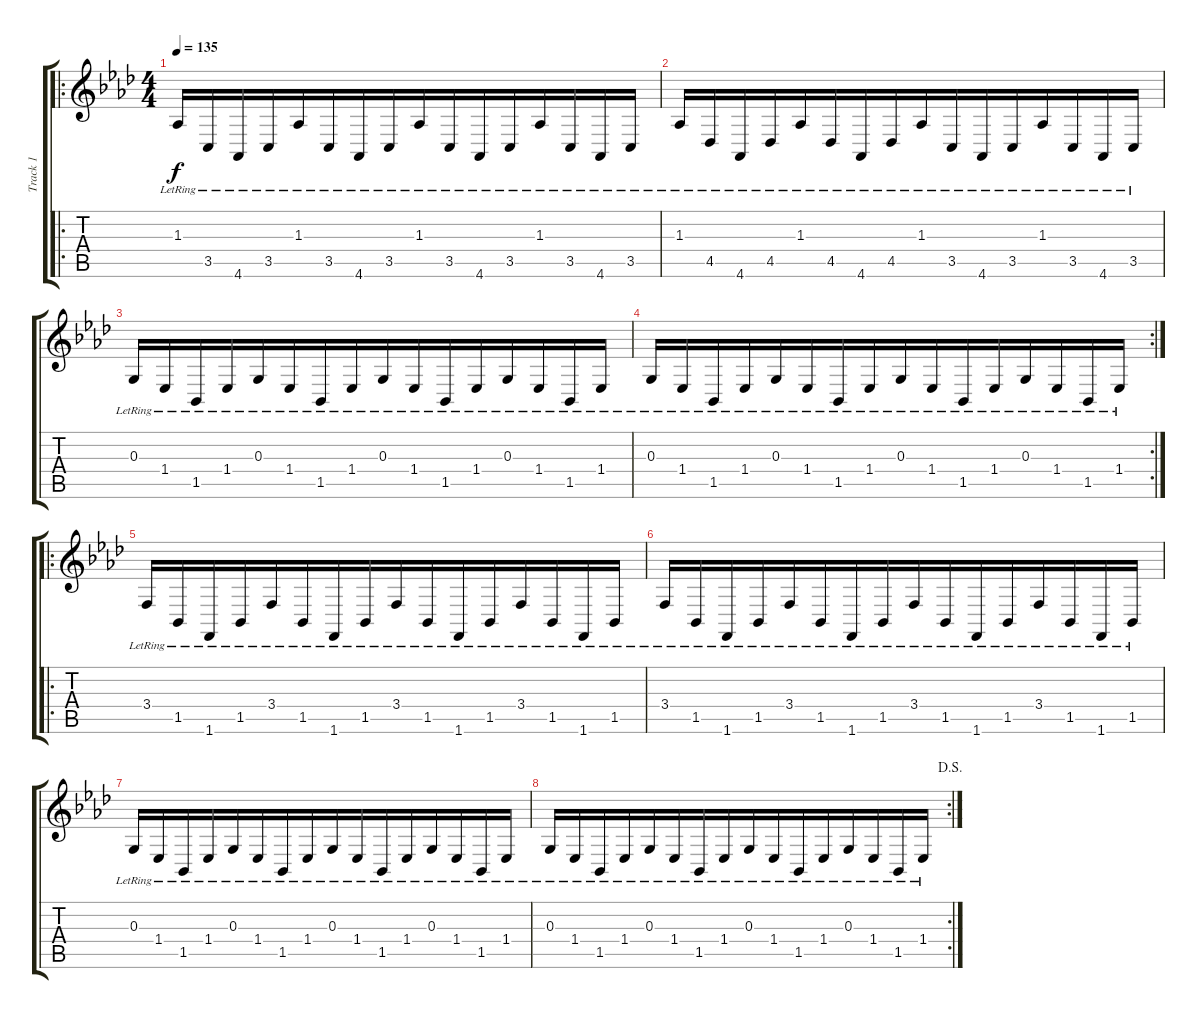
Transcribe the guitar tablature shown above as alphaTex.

\track ("Track 1" "Track 1") {instrument acousticgrandpiano}
\staff {score tabs}
\tuning (E4 B3 G3 D3 A2 E2) {hide}
\ro
\ts (4 4)
\tempo 135
\clef g2
\ks ab
1.3{lr}.16{dy f} 3.5{lr}.16 4.6{lr}.16 3.5{lr}.16{beam merge} 1.3{lr}.16 3.5{lr}.16 4.6{lr}.16 3.5{lr}.16{beam merge} 1.3{lr}.16 3.5{lr}.16 4.6{lr}.16 3.5{lr}.16{beam merge} 1.3{lr}.16 3.5{lr}.16 4.6{lr}.16 3.5{lr}.16 |
1.3{lr}.16 4.5{lr}.16 4.6{lr}.16 4.5{lr}.16{beam merge} 1.3{lr}.16 4.5{lr}.16 4.6{lr}.16 4.5{lr}.16{beam merge} 1.3{lr}.16 3.5{lr}.16 4.6{lr}.16 3.5{lr}.16{beam merge} 1.3{lr}.16 3.5{lr}.16 4.6{lr}.16 3.5{lr}.16 |
0.3{lr}.16 1.4{lr}.16 1.5{lr}.16 1.4{lr}.16{beam merge} 0.3{lr}.16 1.4{lr}.16 1.5{lr}.16 1.4{lr}.16{beam merge} 0.3{lr}.16 1.4{lr}.16 1.5{lr}.16 1.4{lr}.16{beam merge} 0.3{lr}.16 1.4{lr}.16 1.5{lr}.16 1.4{lr}.16 |
\rc 2
0.3{lr}.16 1.4{lr}.16 1.5{lr}.16 1.4{lr}.16{beam merge} 0.3{lr}.16 1.4{lr}.16 1.5{lr}.16 1.4{lr}.16{beam merge} 0.3{lr}.16 1.4{lr}.16 1.5{lr}.16 1.4{lr}.16{beam merge} 0.3{lr}.16 1.4{lr}.16 1.5{lr}.16 1.4{lr}.16 |
\ro
3.4{lr}.16 1.5{lr}.16 1.6{lr}.16 1.5{lr}.16{beam merge} 3.4{lr}.16 1.5{lr}.16 1.6{lr}.16 1.5{lr}.16{beam merge} 3.4{lr}.16 1.5{lr}.16 1.6{lr}.16 1.5{lr}.16{beam merge} 3.4{lr}.16 1.5{lr}.16 1.6{lr}.16 1.5{lr}.16 |
3.4{lr}.16 1.5{lr}.16 1.6{lr}.16 1.5{lr}.16{beam merge} 3.4{lr}.16 1.5{lr}.16 1.6{lr}.16 1.5{lr}.16{beam merge} 3.4{lr}.16 1.5{lr}.16 1.6{lr}.16 1.5{lr}.16{beam merge} 3.4{lr}.16 1.5{lr}.16 1.6{lr}.16 1.5{lr}.16 |
0.3{lr}.16 1.4{lr}.16 1.5{lr}.16 1.4{lr}.16{beam merge} 0.3{lr}.16 1.4{lr}.16 1.5{lr}.16 1.4{lr}.16{beam merge} 0.3{lr}.16 1.4{lr}.16 1.5{lr}.16 1.4{lr}.16{beam merge} 0.3{lr}.16 1.4{lr}.16 1.5{lr}.16 1.4{lr}.16 |
\rc 2
\jump dalsegno
0.3{lr}.16 1.4{lr}.16 1.5{lr}.16 1.4{lr}.16{beam merge} 0.3{lr}.16 1.4{lr}.16 1.5{lr}.16 1.4{lr}.16{beam merge} 0.3{lr}.16 1.4{lr}.16 1.5{lr}.16 1.4{lr}.16{beam merge} 0.3{lr}.16 1.4{lr}.16 1.5{lr}.16 1.4{lr}.16
